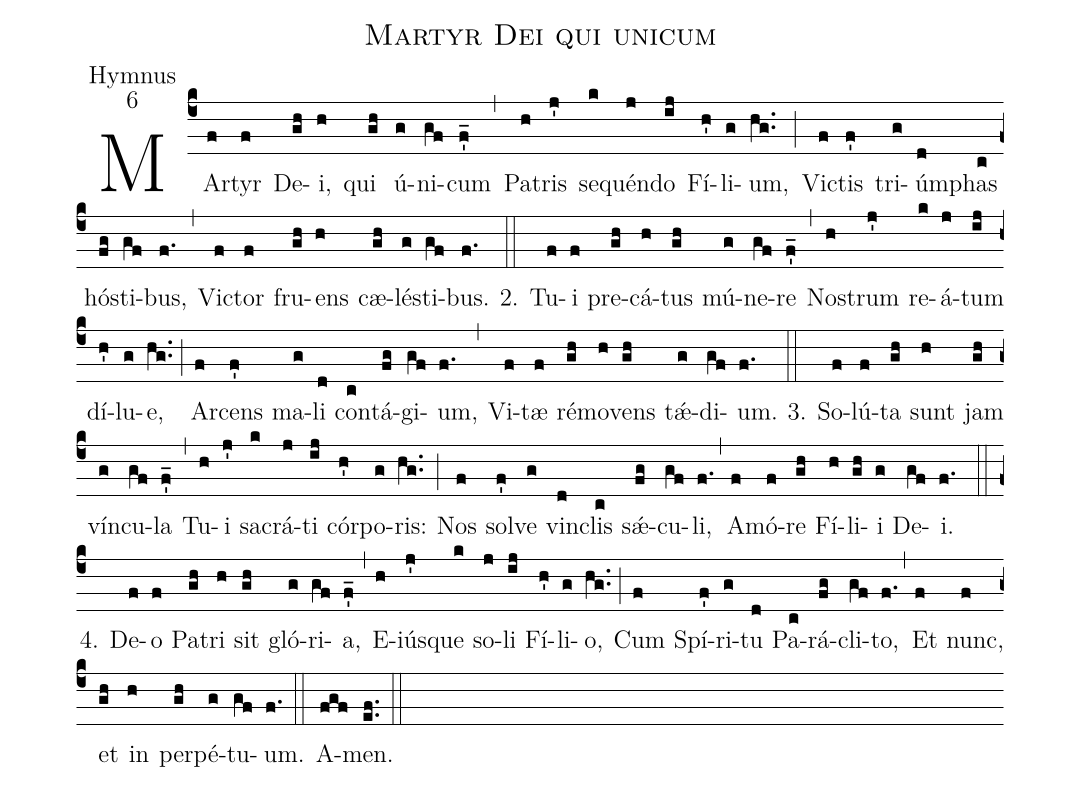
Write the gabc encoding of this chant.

name:Martyr Dei qui unicum;
office-part:Hymnus;
mode:6;
%%
(c4)MAr(f)tyr(f) De(gh)i,(h) qui(gh) ú(g)ni(gf)cum(f'_) (,)
Pa(h)tris(j') se(k)quén(j)do(ij) Fí(h')li(g)um,(hg..) (;)
Vic(f)tis(f') tri(g)úm(d)phas(c) hós(fg)ti(gf)bus,(f.) (,)
Vic(f)tor(f) fru(gh)ens(h) cæ(gh)lés(g)ti(gf)bus.(f.) (::)

2. Tu(f)i(f) pre(gh)cá(h)tus(gh) mú(g)ne(gf)re(f'_) (,)
Nos(h)trum(j') re(k)á(j)tum(ij) dí(h')lu(g)e,(hg..) (;)
Ar(f)cens(f') ma(g)li(d) con(c)tá(fg)gi(gf)um,(f.) (,)
Vi(f)tæ(f) ré(gh)mo(h)vens(gh) tǽ(g)di(gf)um.(f.) (::)

3. So(f)lú(f)ta(gh) sunt(h) jam(gh) vín(g)cu(gf)la(f'_) (,)
Tu(h)i(j') sa(k)crá(j)ti(ij) cór(h')po(g)ris:(hg..) (;)
Nos(f) sol(f')ve(g) vin(d)clis(c) sǽ(fg)cu(gf)li,(f.) (,)
A(f)mó(f)re(gh) Fí(h)li(gh)i(g) De(gf)i.(f.) (::)

4. De(f)o(f) Pa(gh)tri(h) sit(gh) gló(g)ri(gf)a,(f'_) (,)
E(h)iús(j')que(k) so(j)li(ij) Fí(h')li(g)o,(hg..) (;)
Cum(f) Spí(f')ri(g)tu(d) Pa(c)rá(fg)cli(gf)to,(f.) (,)
Et(f) nunc,(f) et(gh) in(h) per(gh)pé(g)tu(gf)um.(f.) (::)
A(fgf)men.(ef..) (::)
